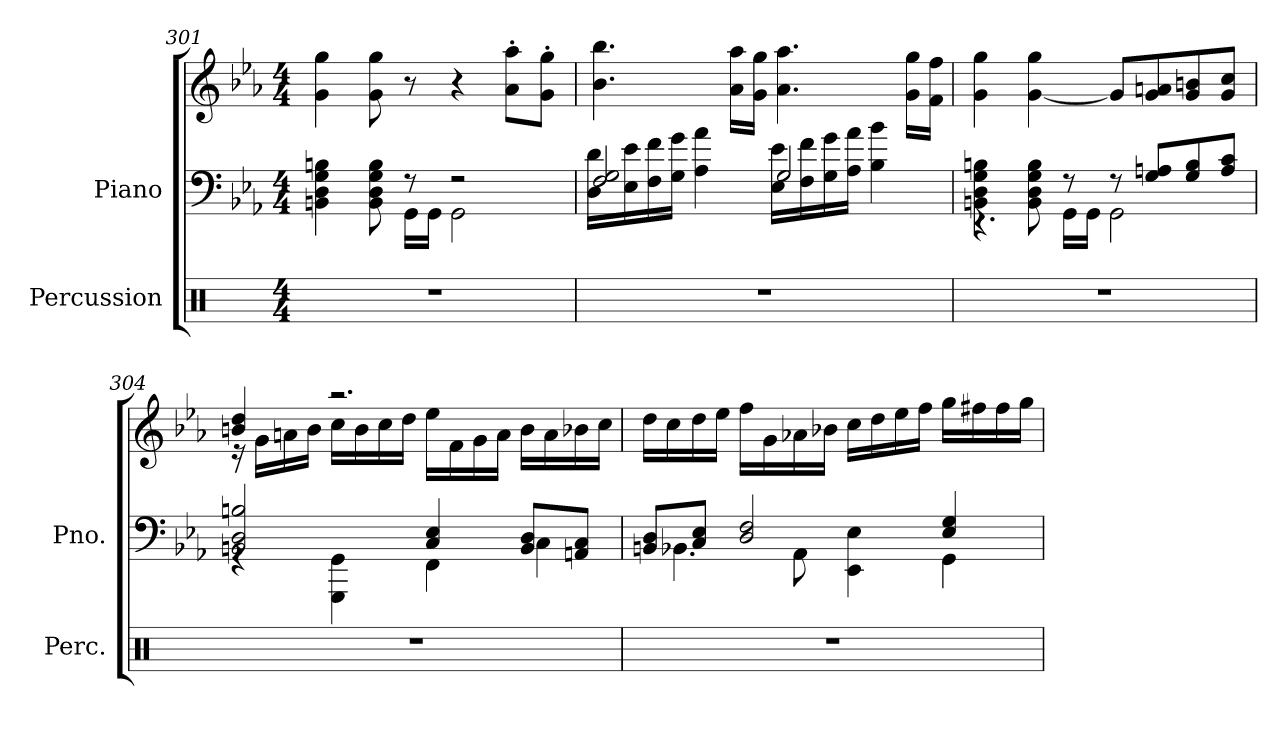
**kern	**kern	**kern
*part2	*part1	*part1
*staff3	*staff2	*staff1
*I"Percussion	*I"Piano	*
*I'Perc.	*I'Pno.	*
*clefX	*clefF4	*clefG2
*k[]	*k[b-e-a-]	*k[b-e-a-]
*	*E-:	*E-:
*M4/4	*M4/4	*M4/4
=301	=301	=301
*	*^	*
1r	4BBn\ 4D\ 4G\ 4Bn\	4.ryy	4g\ 4gg\
.	8BB\ 8D\ 8G\ 8B\	.	8g\ 8gg\
.	8r	16GG\LL	8r
.	.	16GG\JJ	.
.	2r	2GG\	4r
.	.	.	8a-\' 8aa-\'L
.	.	.	8g\' 8gg\'J
=302	=302	=302	=302
1r	2F/ 2G/	16D\ 16d\LL	4.b-\ 4.bb-\
.	.	16E-\ 16e-\	.
.	.	16F\ 16f\	.
.	.	16G\ 16g\JJ	.
.	.	4A-\ 4a-\	.
.	.	.	16a-\ 16aa-\LL
.	.	.	16g\ 16gg\JJ
.	2G/	16E-\ 16e-\LL	4.a-\ 4.aa-\
.	.	16F\ 16f\	.
.	.	16G\ 16g\	.
.	.	16A-\ 16a-\JJ	.
.	.	4B-\ 4b-\	.
.	.	.	16g\ 16gg\LL
.	.	.	16f\ 16ff\JJ
=303	=303	=303	=303
1r	4BBn\ 4D\ 4G\ 4Bn\	4.rEE	4g\ 4gg\
.	8BB\ 8D\ 8G\ 8B\	.	[4g\ 4gg\
.	8r	16GG\LL	.
.	.	16GG\JJ	.
.	8r	2GG\	8g/L]
.	8G/ 8An/L	.	8g/ 8an/
.	8G/ 8B/	.	8g/ 8bn/
.	8A/ 8c/J	.	8g/ 8cc/J
!!LO:LB:g=z
=304	=304	=304	=304
*	*	*	*^
1r	2BBn/ 2D/ 2Bn/	4rGG	4bn/ 4dd/	16r
.	.	.	.	16g\LL
.	.	.	.	16an\
.	.	.	.	16b\JJ
.	.	4GGG\ 4GG\	2.r	16cc\LL
.	.	.	.	16b\
.	.	.	.	16cc\
.	.	.	.	16dd\JJ
.	4C/ 4E-/	4FF\	.	16ee-\LL
.	.	.	.	16f\
.	.	.	.	16g\
.	.	.	.	16a\JJ
.	8BB/ 8D/L	4C\	.	16b\LL
.	.	.	.	16a\
.	8AAn/ 8C/J	.	.	16b-X\
.	.	.	.	16cc\JJ
*	*	*	*v	*v
=305	=305	=305	=305
1r	8BBn/ 8D/L	4.BB-X\	16dd\LL
.	.	.	16cc\
.	8C/ 8E-/J	.	16dd\
.	.	.	16ee-\JJ
.	2D/ 2F/	.	16ff\LL
.	.	.	16g\
.	.	8AA-\	16a-X\
.	.	.	16b-X\JJ
.	.	4EE-\ 4E-\	16cc\LL
.	.	.	16dd\
.	.	.	16ee-\
.	.	.	16ff\JJ
.	4E-/ 4G/	4GG\	16gg\LL
.	.	.	16ff#X\
.	.	.	16ff#\
.	.	.	16gg\JJ
*	*v	*v	*
=	=	=
*-	*-	*-
